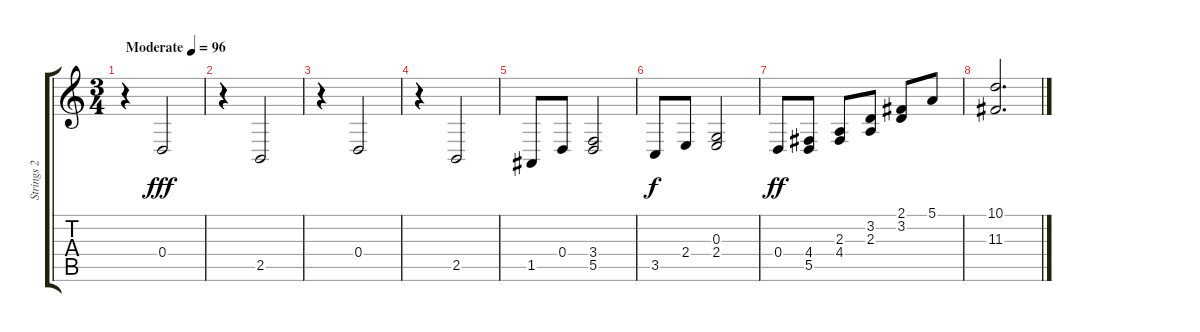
\track ("Strings 2" "Strings 2") {instrument stringensemble1}
\staff {score tabs}
\tuning (E4 B3 G3 D3 A2 E2) {hide}
\ts (3 4)
\tempo (96 "Moderate")
\clef g2
\ks c
r.4{dy fff instrument stringensemble1} 0.4.2 |
r.4 2.5.2 |
r.4 0.4.2 |
r.4 2.5.2 |
1.5.8 0.4.8 (3.4 5.5).2 |
3.5.8{dy f} 2.4.8 (0.3 2.4).2 |
0.4.8{dy ff} (4.4 5.5).8 (2.3 4.4).8 (3.2 2.3).8 (2.1 3.2).8 5.1.8 |
(10.1 11.3).2{d}
